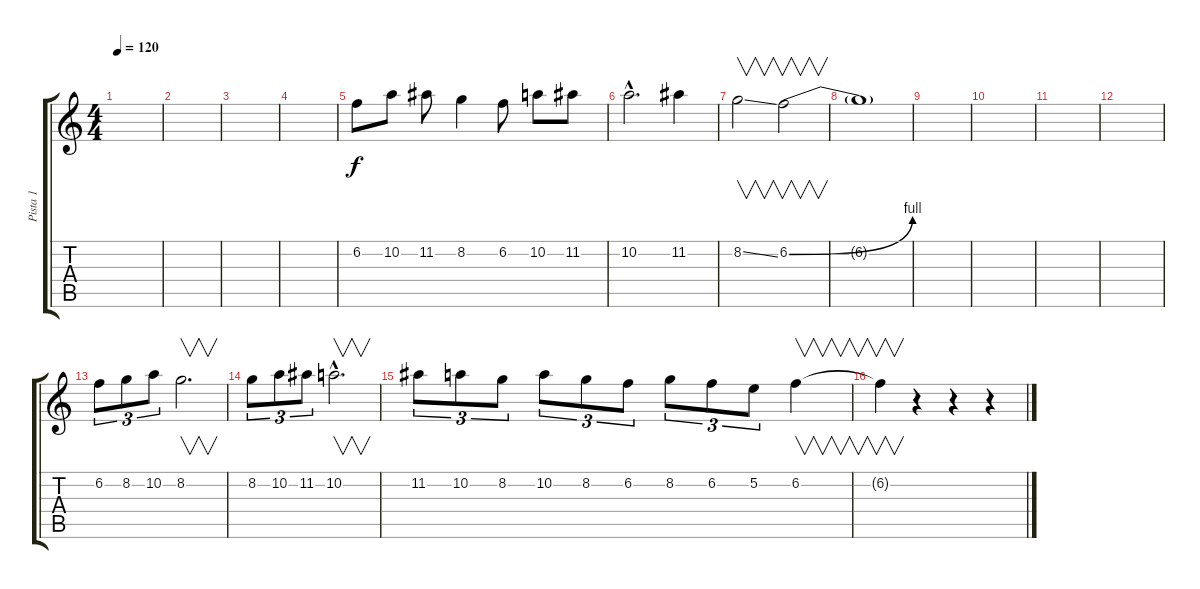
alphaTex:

\track ("Pista 1" "Pista 1") {instrument overdrivenguitar}
\staff {score tabs}
\tuning (E4 B3 G3 D3 A2 E2) {hide}
\ts (4 4)
\tempo 120
\clef g2
\ks c
|
|
|
|
6.2.8 10.2.8 11.2.8 8.2.4 6.2.8 10.2.8 11.2.8 |
10.2{hac}.2{d} 11.2.4 |
8.2{ss}.2{v} 6.2{be (bend 0 0 60 4)}.2{v} |
6.2{t}.1 |
|
|
|
|
6.2.8{tu (3 2)} 8.2.8{tu (3 2)} 10.2.8{tu (3 2)} 8.2.2{v d} |
8.2.8{tu (3 2)} 10.2.8{tu (3 2)} 11.2.8{tu (3 2)} 10.2{hac}.2{v d} |
11.2.8{tu (3 2)} 10.2.8{tu (3 2)} 8.2.8{tu (3 2)} 10.2.8{tu (3 2)} 8.2.8{tu (3 2)} 6.2.8{tu (3 2)} 8.2.8{tu (3 2)} 6.2.8{tu (3 2)} 5.2.8{tu (3 2)} 6.2.4{v} |
6.2{t}.4{v} r.4 r.4 r.4
